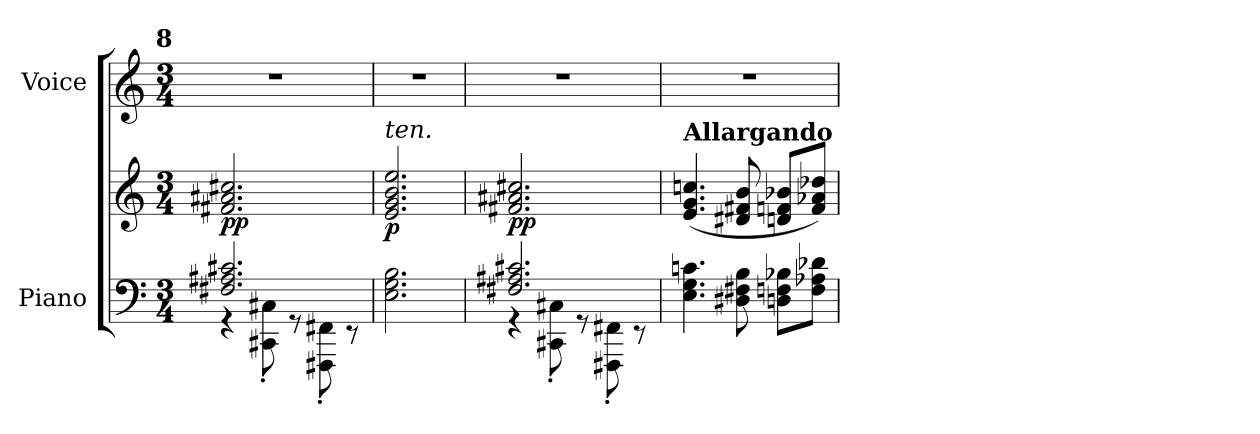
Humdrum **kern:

**kern	**kern	**dynam	**kern
*part2	*part2	*part2	*part1
*staff3	*staff2	*staff2/3	*staff1
*I"Piano	*	*	*I"Voice
*I'Pno	*	*	*
*clefF4	*clefG2	*	*clefG2
*k[]	*k[]	*	*k[]
*M3/4	*M3/4	*	*M3/4
!!LO:REH:place=s1:a:B:enc=none:fs=18:t=8
=81	=81	=81	=81
*^	*	*	*
!	!	!	!LO:DY:b	!
2.F#X/ 2.A#X/ 2.c#X/	4r	2.f#X/ 2.a#X/ 2.cc#X/	pp	2.r
.	8CC#X\' 8C#X\'	.	.	.
.	8r	.	.	.
.	8FFF#X\' 8FF#X\'	.	.	.
.	8r	.	.	.
=82	=82	=82	=82	=82
!	!	!LO:TX:i:t=ten.	!	!
!	!	!	!LO:DY:b	!
*v	*v	*	*	*
2.E\ 2.G\ 2.B\	2.e/ 2.g/ 2.b/ 2.ee/	p	2.r
=83	=83	=83	=83
*^	*	*	*
!	!	!	!LO:DY:b	!
2.F#X/ 2.A#X/ 2.c#X/	4r	2.f#X/ 2.a#X/ 2.cc#X/	pp	2.r
.	8CC#X\' 8C#X\'	.	.	.
.	8r	.	.	.
.	8FFF#X\' 8FF#X\'	.	.	.
.	8r	.	.	.
=84	=84	=84	=84	=84
!	!	!LO:TX:a:B:t=Allargando	!	!
!	!	!	!LO:DY:b	!
!	!	!	!LO:DY:n=1:b	!
*v	*v	*	*	*
4.E\ 4.G\ 4.cn\	(>4.e/ 4.g/ 4.ccn/	p other-dynamics	2.r
8D#X\ 8F#X\ 8B\	8d#X/ 8f#X/ 8b/	.	.
8Dn\ 8Fn\ 8B-X\L	8dn/ 8fn/ 8b-X/L	.	.
8F\ 8A-X\ 8d-X\J	8f/ 8a-X/ 8dd-X/J)	.	.
=	=	=	=
*-	*-	*-	*-
